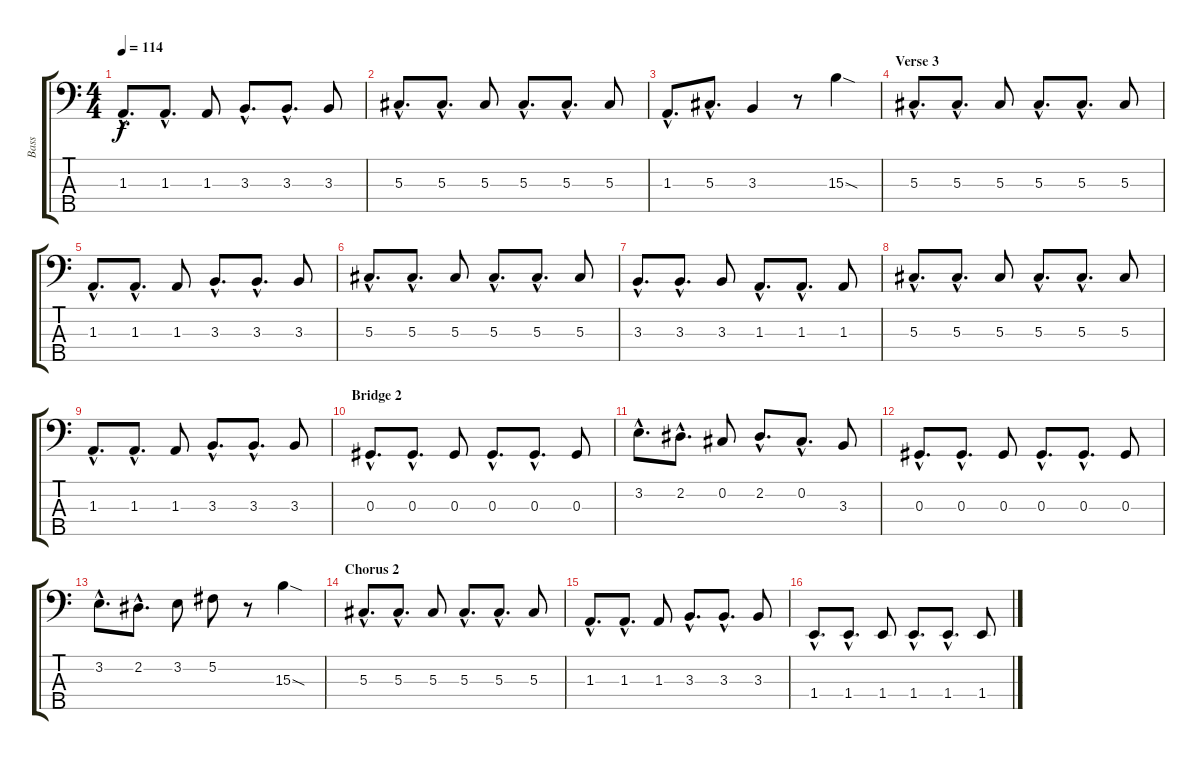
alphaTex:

\track ("Bass" "Bass") {instrument electricbasspick}
\staff {score tabs}
\tuning (Gb2 Db2 Ab1 Eb1 Bb0) {hide}
\ts (4 4)
\tempo 114
\clef f4
\ks c
1.3{hac}.8{d dy f} 1.3{hac}.8{d} 1.3.8 3.3{hac}.8{d} 3.3{hac}.8{d} 3.3.8 |
5.3{hac}.8{d} 5.3{hac}.8{d} 5.3.8 5.3{hac}.8{d} 5.3{hac}.8{d} 5.3.8 |
1.3{hac}.8{d} 5.3{hac}.8{d} 3.3.4 r.8 15.3{sod}.4 |
\section ("" "Verse 3")
5.3{hac}.8{d} 5.3{hac}.8{d} 5.3.8 5.3{hac}.8{d} 5.3{hac}.8{d} 5.3.8 |
1.3{hac}.8{d} 1.3{hac}.8{d} 1.3.8 3.3{hac}.8{d} 3.3{hac}.8{d} 3.3.8 |
5.3{hac}.8{d} 5.3{hac}.8{d} 5.3.8 5.3{hac}.8{d} 5.3{hac}.8{d} 5.3.8 |
3.3{hac}.8{d} 3.3{hac}.8{d} 3.3.8 1.3{hac}.8{d} 1.3{hac}.8{d} 1.3.8 |
5.3{hac}.8{d} 5.3{hac}.8{d} 5.3.8 5.3{hac}.8{d} 5.3{hac}.8{d} 5.3.8 |
1.3{hac}.8{d} 1.3{hac}.8{d} 1.3.8 3.3{hac}.8{d} 3.3{hac}.8{d} 3.3.8 |
\section ("" "Bridge 2")
0.3{hac}.8{d} 0.3{hac}.8{d} 0.3.8 0.3{hac}.8{d} 0.3{hac}.8{d} 0.3.8 |
3.2{hac}.8{d} 2.2{hac}.8{d} 0.2.8 2.2{hac}.8{d} 0.2{hac}.8{d} 3.3.8 |
0.3{hac}.8{d} 0.3{hac}.8{d} 0.3.8 0.3{hac}.8{d} 0.3{hac}.8{d} 0.3.8 |
3.2{hac}.8{d} 2.2{hac}.8{d} 3.2.8 5.2.8 r.8 15.3{sod}.4 |
\section ("" "Chorus 2")
5.3{hac}.8{d} 5.3{hac}.8{d} 5.3.8 5.3{hac}.8{d} 5.3{hac}.8{d} 5.3.8 |
1.3{hac}.8{d} 1.3{hac}.8{d} 1.3.8 3.3{hac}.8{d} 3.3{hac}.8{d} 3.3.8 |
1.4{hac}.8{d} 1.4{hac}.8{d} 1.4.8 1.4{hac}.8{d} 1.4{hac}.8{d} 1.4.8
